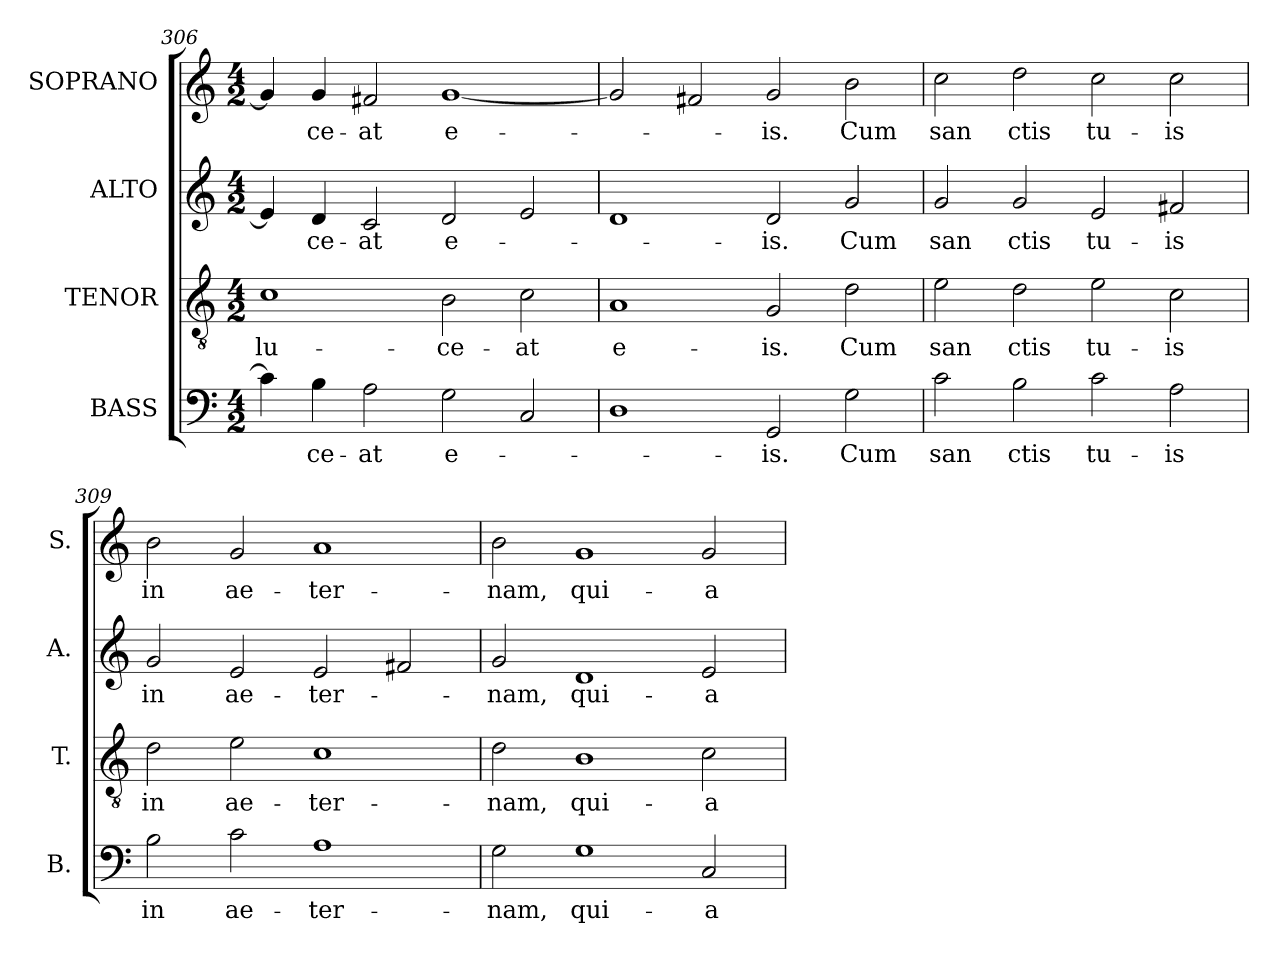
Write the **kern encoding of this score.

**kern	**text	**kern	**text	**kern	**text	**kern	**text
*part4	*part4	*part3	*part3	*part2	*part2	*part1	*part1
*staff4	*staff4	*staff3	*staff3	*staff2	*staff2	*staff1	*staff1
*I"BASS	*	*I"TENOR	*	*I"ALTO	*	*I"SOPRANO	*
*I'B.	*	*I'T.	*	*I'A.	*	*I'S.	*
!!LO:LB:g=z
*clefF4	*	*clefGv2	*	*clefG2	*	*clefG2	*
*	*	*ITrd7c12	*	*	*	*	*
*k[]	*	*k[]	*	*k[]	*	*k[]	*
*C:	*	*C:	*	*C:	*	*C:	*
*M4/2	*	*M4/2	*	*M4/2	*	*M4/2	*
=306	=306	=306	=306	=306	=306	=306	=306
!	!	!	!LO:LY:b:color=#000000	!	!	!	!
4ci\]	.	1Ci	lu-	4ei/]	.	4gi/]	.
!	!LO:LY:b:color=#000000	!	!	!	!	!	!
!	!	!	!	!	!LO:LY:b:color=#000000	!	!
!	!	!	!	!	!	!	!LO:LY:b:color=#000000
4Bi\	-ce-	.	.	4di/	-ce-	4gi/	-ce-
!	!LO:LY:b:color=#000000	!	!	!	!	!	!
!	!	!	!	!	!LO:LY:b:color=#000000	!	!
!	!	!	!	!	!	!	!LO:LY:b:color=#000000
2Ai\	-at	.	.	2ci/	-at	2f#Xi/	-at
!	!LO:LY:b:color=#000000	!	!	!	!	!	!
!	!	!	!LO:LY:b:color=#000000	!	!	!	!
!	!	!	!	!	!LO:LY:b:color=#000000	!	!
!	!	!	!	!	!	!	!LO:LY:b:color=#000000
2Gi\	e-	2BBi\	-ce-	2di/	e-	[1gi	e-
!	!	!	!LO:LY:b:color=#000000	!	!	!	!
2Ci/	.	2Ci\	-at	2ei/	.	.	.
=307	=307	=307	=307	=307	=307	=307	=307
!	!	!	!LO:LY:b:color=#000000	!	!	!	!
1Di	.	1AAi	e-	1di	.	2gi/]	.
.	.	.	.	.	.	2f#Xi/	.
!	!LO:LY:b:color=#000000	!	!	!	!	!	!
!	!	!	!LO:LY:b:color=#000000	!	!	!	!
!	!	!	!	!	!LO:LY:b:color=#000000	!	!
!	!	!	!	!	!	!	!LO:LY:b:color=#000000
2GGi/	-is.	2GGi/	-is.	2di/	-is.	2gi/	-is.
!	!LO:LY:b:color=#000000	!	!	!	!	!	!
!	!	!	!LO:LY:b:color=#000000	!	!	!	!
!	!	!	!	!	!LO:LY:b:color=#000000	!	!
!	!	!	!	!	!	!	!LO:LY:b:color=#000000
2Gi\	Cum	2Di\	Cum	2gi/	Cum	2bi\	Cum
=308	=308	=308	=308	=308	=308	=308	=308
!	!LO:LY:b:color=#000000	!	!	!	!	!	!
!	!	!	!LO:LY:b:color=#000000	!	!	!	!
!	!	!	!	!	!LO:LY:b:color=#000000	!	!
!	!	!	!	!	!	!	!LO:LY:b:color=#000000
2ci\	san	2Ei\	san	2gi/	san	2cci\	san
!	!LO:LY:b:color=#000000	!	!	!	!	!	!
!	!	!	!LO:LY:b:color=#000000	!	!	!	!
!	!	!	!	!	!LO:LY:b:color=#000000	!	!
!	!	!	!	!	!	!	!LO:LY:b:color=#000000
2Bi\	ctis	2Di\	ctis	2gi/	ctis	2ddi\	ctis
!	!LO:LY:b:color=#000000	!	!	!	!	!	!
!	!	!	!LO:LY:b:color=#000000	!	!	!	!
!	!	!	!	!	!LO:LY:b:color=#000000	!	!
!	!	!	!	!	!	!	!LO:LY:b:color=#000000
2ci\	tu-	2Ei\	tu-	2ei/	tu-	2cci\	tu-
!	!LO:LY:b:color=#000000	!	!	!	!	!	!
!	!	!	!LO:LY:b:color=#000000	!	!	!	!
!	!	!	!	!	!LO:LY:b:color=#000000	!	!
!	!	!	!	!	!	!	!LO:LY:b:color=#000000
2Ai\	-is	2Ci\	-is	2f#Xi/	-is	2cci\	-is
=309	=309	=309	=309	=309	=309	=309	=309
!	!LO:LY:b:color=#000000	!	!	!	!	!	!
!	!	!	!LO:LY:b:color=#000000	!	!	!	!
!	!	!	!	!	!LO:LY:b:color=#000000	!	!
!	!	!	!	!	!	!	!LO:LY:b:color=#000000
2Bi\	in	2Di\	in	2gi/	in	2bi\	in
!	!LO:LY:b:color=#000000	!	!	!	!	!	!
!	!	!	!LO:LY:b:color=#000000	!	!	!	!
!	!	!	!	!	!LO:LY:b:color=#000000	!	!
!	!	!	!	!	!	!	!LO:LY:b:color=#000000
2ci\	ae-	2Ei\	ae-	2ei/	ae-	2gi/	ae-
!	!LO:LY:b:color=#000000	!	!	!	!	!	!
!	!	!	!LO:LY:b:color=#000000	!	!	!	!
!	!	!	!	!	!LO:LY:b:color=#000000	!	!
!	!	!	!	!	!	!	!LO:LY:b:color=#000000
1Ai	-ter-	1Ci	-ter-	2ei/	-ter-	1ai	-ter-
.	.	.	.	2f#Xi/	.	.	.
=310	=310	=310	=310	=310	=310	=310	=310
!	!LO:LY:b:color=#000000	!	!	!	!	!	!
!	!	!	!LO:LY:b:color=#000000	!	!	!	!
!	!	!	!	!	!LO:LY:b:color=#000000	!	!
!	!	!	!	!	!	!	!LO:LY:b:color=#000000
2Gi\	-nam,	2Di\	-nam,	2gi/	-nam,	2bi\	-nam,
!	!LO:LY:b:color=#000000	!	!	!	!	!	!
!	!	!	!LO:LY:b:color=#000000	!	!	!	!
!	!	!	!	!	!LO:LY:b:color=#000000	!	!
!	!	!	!	!	!	!	!LO:LY:b:color=#000000
1Gi	qui-	1BBi	qui-	1di	qui-	1gi	qui-
!	!LO:LY:b:color=#000000	!	!	!	!	!	!
!	!	!	!LO:LY:b:color=#000000	!	!	!	!
!	!	!	!	!	!LO:LY:b:color=#000000	!	!
!	!	!	!	!	!	!	!LO:LY:b:color=#000000
2Ci/	-a	2Ci\	-a	2ei/	-a	2gi/	-a
=	=	=	=	=	=	=	=
*-	*-	*-	*-	*-	*-	*-	*-
